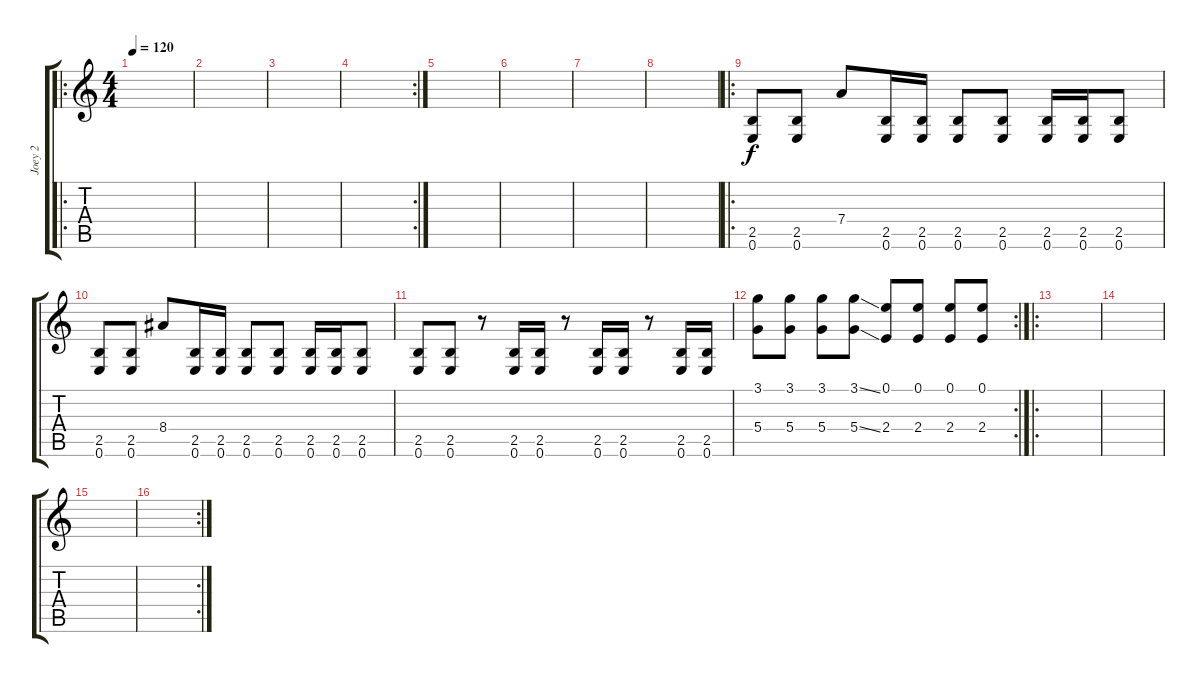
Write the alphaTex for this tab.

\track ("Joey 2" "Joey 2") {instrument overdrivenguitar}
\staff {score tabs}
\tuning (E4 B3 G3 D3 A2 E2) {hide}
\ro
\ts (4 4)
\tempo 120
\clef g2
\ks c
|
|
|
\rc 2
|
|
|
|
|
\ro
(2.5 0.6).8 (2.5 0.6).8 7.4.8 (2.5 0.6).16 (2.5 0.6).16 (2.5 0.6).8 (2.5 0.6).8 (2.5 0.6).16 (2.5 0.6).16 (2.5 0.6).8 |
(2.5 0.6).8 (2.5 0.6).8 8.4.8 (2.5 0.6).16 (2.5 0.6).16 (2.5 0.6).8 (2.5 0.6).8 (2.5 0.6).16 (2.5 0.6).16 (2.5 0.6).8 |
(2.5 0.6).8 (2.5 0.6).8 r.8 (2.5 0.6).16 (2.5 0.6).16 r.8 (2.5 0.6).16 (2.5 0.6).16 r.8 (2.5 0.6).16 (2.5 0.6).16 |
\rc 2
(3.1 5.4).8 (3.1 5.4).8 (3.1 5.4).8 (3.1{ss} 5.4{ss}).8 (0.1 2.4).8 (0.1 2.4).8 (0.1 2.4).8 (0.1 2.4).8 |
\ro
|
|
|
\rc 2
